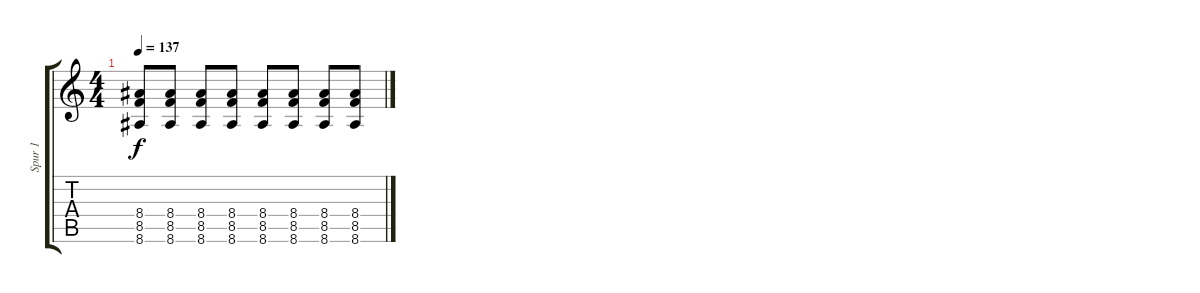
\track ("Spur 1" "Spur 1") {instrument electricguitarclean}
\staff {score tabs}
\tuning (E4 B3 G3 D3 A2 D2) {hide}
\ts (4 4)
\tempo 137
\clef g2
\ks c
(8.4 8.5 8.6).8{dy f} (8.4 8.5 8.6).8 (8.4 8.5 8.6).8 (8.4 8.5 8.6).8 (8.4 8.5 8.6).8 (8.4 8.5 8.6).8 (8.4 8.5 8.6).8 (8.4 8.5 8.6).8
